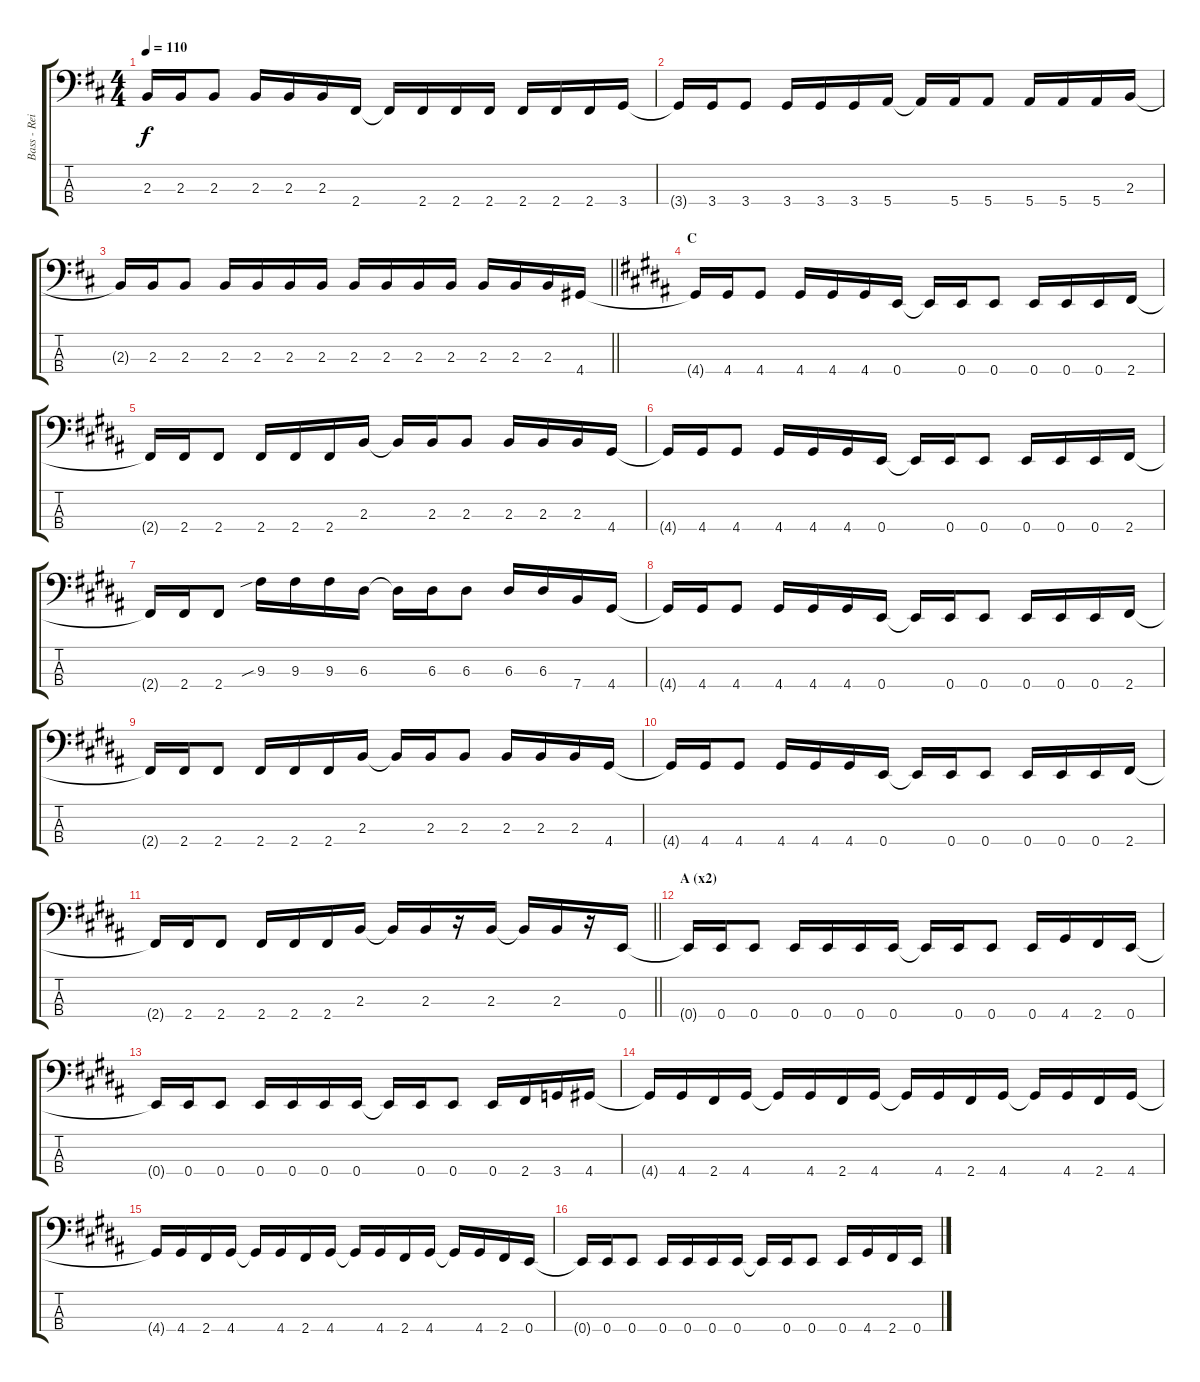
\track ("Bass - Reita" "Bass - Rei") {instrument electricbasspick}
\staff {score tabs}
\tuning (G2 D2 A1 E1) {hide}
\ts (4 4)
\tempo 110
\clef f4
\ks d
2.3{t}.16{dy f} 2.3.16 2.3.8 2.3.16 2.3.16 2.3.16 2.4.16 2.4{t}.16 2.4.16 2.4.16 2.4.16 2.4.16 2.4.16 2.4.16 3.4.16 |
3.4{t}.16 3.4.16 3.4.8 3.4.16 3.4.16 3.4.16 5.4.16 5.4{t}.16 5.4.16 5.4.8 5.4.16 5.4.16 5.4.16 2.3.16 |
\barLineRight lightlight
2.3{t}.16 2.3.16 2.3.8 2.3.16 2.3.16 2.3.16 2.3.16 2.3.16 2.3.16 2.3.16 2.3.16 2.3.16 2.3.16 2.3.16 4.4.16 |
\section ("" "C")
\ks b
4.4{t}.16 4.4.16 4.4.8 4.4.16 4.4.16 4.4.16 0.4.16 0.4{t}.16 0.4.16 0.4.8 0.4.16 0.4.16 0.4.16 2.4.16 |
2.4{t}.16 2.4.16 2.4.8 2.4.16 2.4.16 2.4.16 2.3.16 2.3{t}.16 2.3.16 2.3.8 2.3.16 2.3.16 2.3.16 4.4.16 |
4.4{t}.16 4.4.16 4.4.8 4.4.16 4.4.16 4.4.16 0.4.16 0.4{t}.16 0.4.16 0.4.8 0.4.16 0.4.16 0.4.16 2.4.16 |
2.4{t}.16 2.4.16 2.4.8 9.3{sib}.16 9.3.16 9.3.16 6.3.16 6.3{t}.16 6.3.16 6.3.8 6.3.16 6.3.16 7.4.16 4.4.16 |
4.4{t}.16 4.4.16 4.4.8 4.4.16 4.4.16 4.4.16 0.4.16 0.4{t}.16 0.4.16 0.4.8 0.4.16 0.4.16 0.4.16 2.4.16 |
2.4{t}.16 2.4.16 2.4.8 2.4.16 2.4.16 2.4.16 2.3.16 2.3{t}.16 2.3.16 2.3.8 2.3.16 2.3.16 2.3.16 4.4.16 |
4.4{t}.16 4.4.16 4.4.8 4.4.16 4.4.16 4.4.16 0.4.16 0.4{t}.16 0.4.16 0.4.8 0.4.16 0.4.16 0.4.16 2.4.16 |
\barLineRight lightlight
2.4{t}.16 2.4.16 2.4.8 2.4.16 2.4.16 2.4.16 2.3.16 2.3{t}.16 2.3.16 r.16 2.3.16 2.3{t}.16 2.3.16 r.16 0.4.16 |
\section ("" "A (x2)")
0.4{t}.16 0.4.16 0.4.8 0.4.16 0.4.16 0.4.16 0.4.16 0.4{t}.16 0.4.16 0.4.8 0.4.16 4.4.16 2.4.16 0.4.16 |
0.4{t}.16 0.4.16 0.4.8 0.4.16 0.4.16 0.4.16 0.4.16 0.4{t}.16 0.4.16 0.4.8 0.4.16 2.4.16 3.4.16 4.4.16 |
4.4{t}.16 4.4.16 2.4.16 4.4.16 4.4{t}.16 4.4.16 2.4.16 4.4.16 4.4{t}.16 4.4.16 2.4.16 4.4.16 4.4{t}.16 4.4.16 2.4.16 4.4.16 |
4.4{t}.16 4.4.16 2.4.16 4.4.16 4.4{t}.16 4.4.16 2.4.16 4.4.16 4.4{t}.16 4.4.16 2.4.16 4.4.16 4.4{t}.16 4.4.16 2.4.16 0.4.16 |
0.4{t}.16 0.4.16 0.4.8 0.4.16 0.4.16 0.4.16 0.4.16 0.4{t}.16 0.4.16 0.4.8 0.4.16 4.4.16 2.4.16 0.4.16
